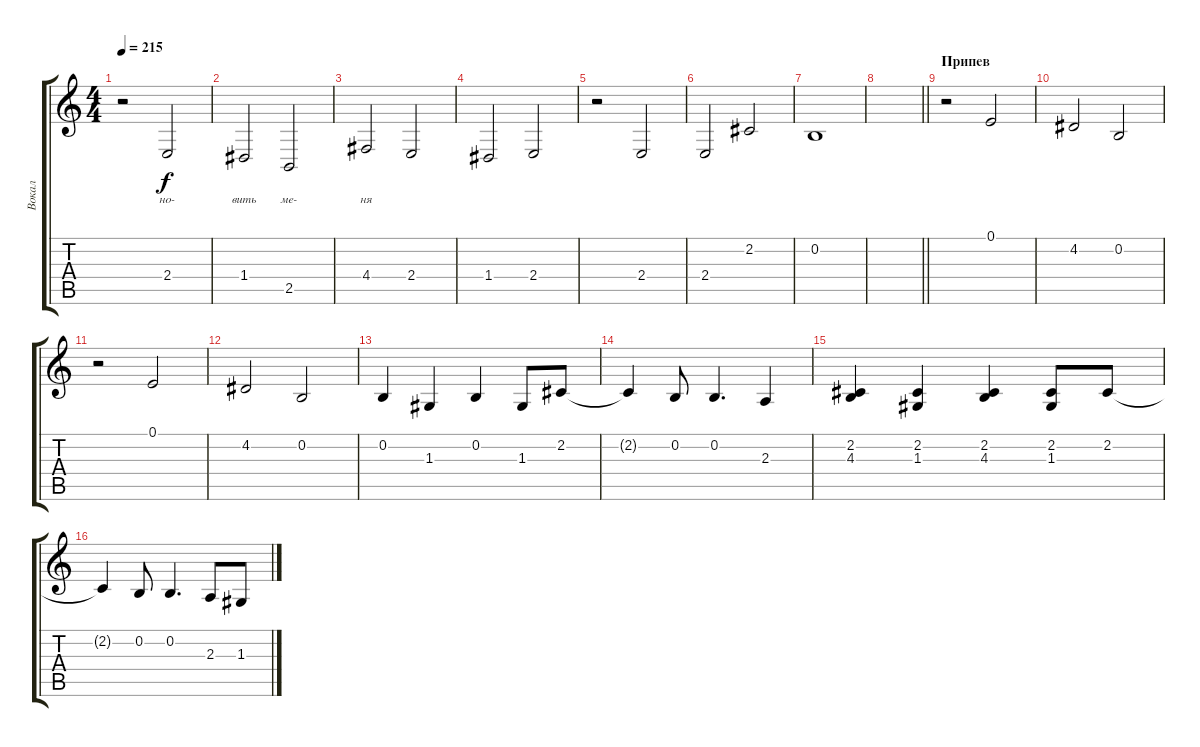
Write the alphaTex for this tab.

\track ("Вокал" "Вокал") {instrument lead2sawtooth}
\staff {score tabs}
\tuning (E4 B3 G3 D3 A2 E2) {hide}
\ts (4 4)
\tempo 215
\clef g2
\ks c
r.2{dy f} 2.4.2{lyrics (0 "но-") lyrics (1 "") lyrics (2 "") lyrics (3 "") lyrics (4 "")} |
1.4.2{lyrics (0 "вить") lyrics (1 "") lyrics (2 "") lyrics (3 "") lyrics (4 "")} 2.5.2{lyrics (0 "ме-") lyrics (1 "") lyrics (2 "") lyrics (3 "") lyrics (4 "")} |
4.4.2{lyrics (0 "ня") lyrics (1 "") lyrics (2 "") lyrics (3 "") lyrics (4 "")} 2.4.2 |
1.4.2 2.4.2 |
r.2 2.4.2 |
2.4.2 2.2.2 |
0.2.1 |
\barLineRight lightlight
|
\section ("" "Припев")
r.2 0.1.2 |
4.2.2 0.2.2 |
r.2 0.1.2 |
4.2.2 0.2.2 |
0.2.4 1.3.4 0.2.4 1.3.8 2.2.8 |
2.2{t}.4 0.2.8 0.2.4{d} 2.3.4 |
(2.2 4.3).4 (2.2 1.3).4 (2.2 4.3).4 (2.2 1.3).8 2.2.8 |
2.2{t}.4 0.2.8 0.2.4{d} 2.3.8 1.3.8
